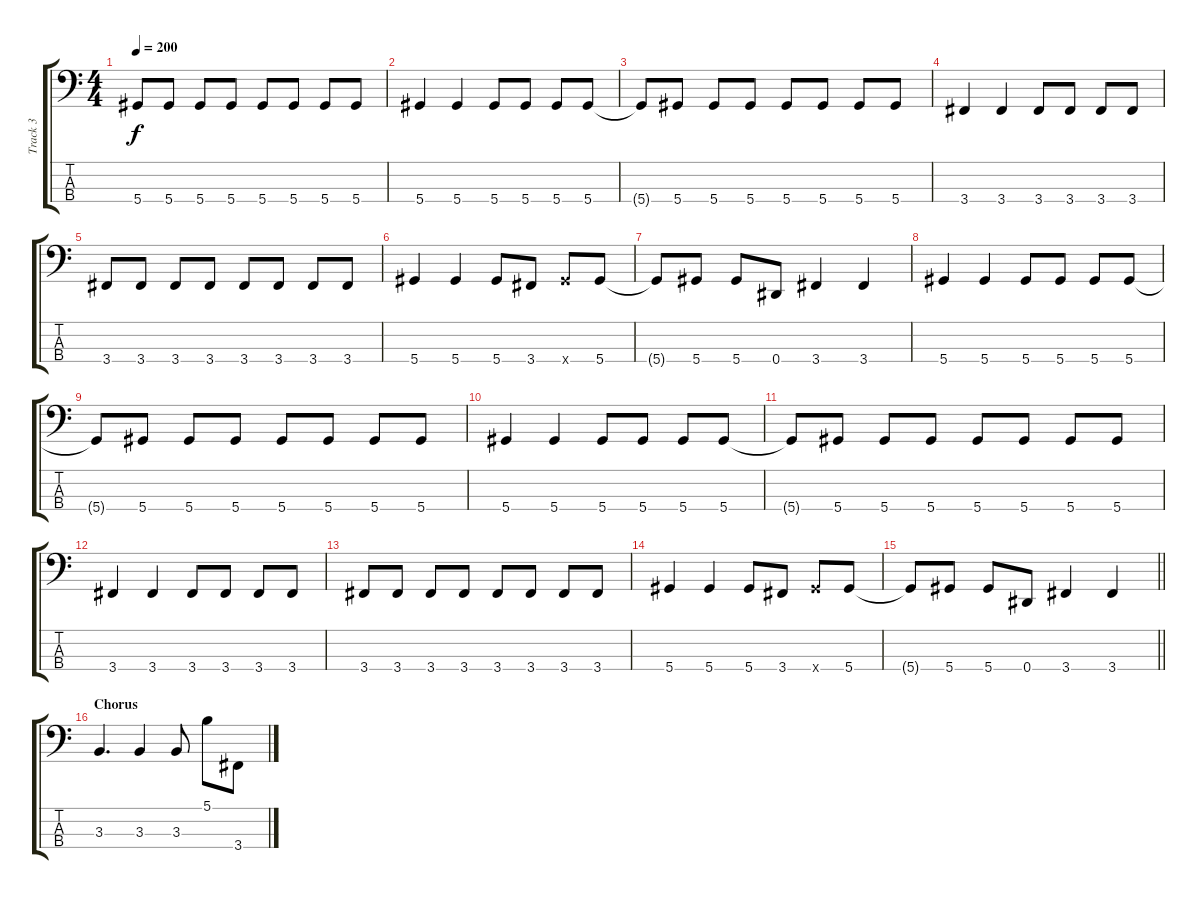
\track ("Track 3" "Track 3") {instrument electricbassfinger}
\staff {score tabs}
\tuning (Gb2 Db2 Ab1 Eb1) {hide}
\ts (4 4)
\tempo 200
\clef f4
\ks c
5.4{t}.8{dy f} 5.4.8 5.4.8 5.4.8 5.4.8 5.4.8 5.4.8 5.4.8 |
5.4.4 5.4.4 5.4.8 5.4.8 5.4.8 5.4.8 |
5.4{t}.8 5.4.8 5.4.8 5.4.8 5.4.8 5.4.8 5.4.8 5.4.8 |
3.4.4 3.4.4 3.4.8 3.4.8 3.4.8 3.4.8 |
3.4.8 3.4.8 3.4.8 3.4.8 3.4.8 3.4.8 3.4.8 3.4.8 |
5.4.4 5.4.4 5.4.8 3.4.8 5.4{x}.8 5.4.8 |
5.4{t}.8 5.4.8 5.4.8 0.4.8 3.4.4 3.4.4 |
5.4.4 5.4.4 5.4.8 5.4.8 5.4.8 5.4.8 |
5.4{t}.8 5.4.8 5.4.8 5.4.8 5.4.8 5.4.8 5.4.8 5.4.8 |
5.4.4 5.4.4 5.4.8 5.4.8 5.4.8 5.4.8 |
5.4{t}.8 5.4.8 5.4.8 5.4.8 5.4.8 5.4.8 5.4.8 5.4.8 |
3.4.4 3.4.4 3.4.8 3.4.8 3.4.8 3.4.8 |
3.4.8 3.4.8 3.4.8 3.4.8 3.4.8 3.4.8 3.4.8 3.4.8 |
5.4.4 5.4.4 5.4.8 3.4.8 5.4{x}.8 5.4.8 |
\barLineRight lightlight
5.4{t}.8 5.4.8 5.4.8 0.4.8 3.4.4 3.4.4 |
\section ("" "Chorus")
3.3.4{d} 3.3.4 3.3.8 5.1.8 3.4.8
